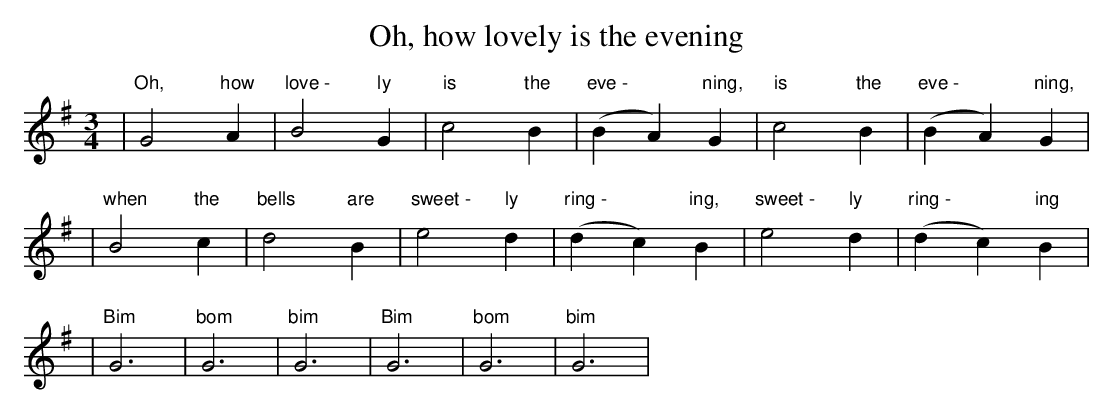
X:1
T:Oh, how lovely is the evening
M:3/4
L:1/4
K:G
|"Oh," G2 "how"A | "love -" B2 "ly" G |"is" c2 "the" B \
| "eve -" (BA) "ning," G |"is" c2 "the" B | "eve -" (BA) "ning," G |
|"when" B2 "the" c | "bells" d2 "are" B | "sweet -" e2 "ly" d \
| "ring -" (dc) "ing," B | "sweet -" e2 "ly" d | "ring -" (dc) "ing" B |
|"Bim" G3 | "bom" G3 | "bim" G3 | "Bim" G3 | "bom" G3 | "bim" G3 |
